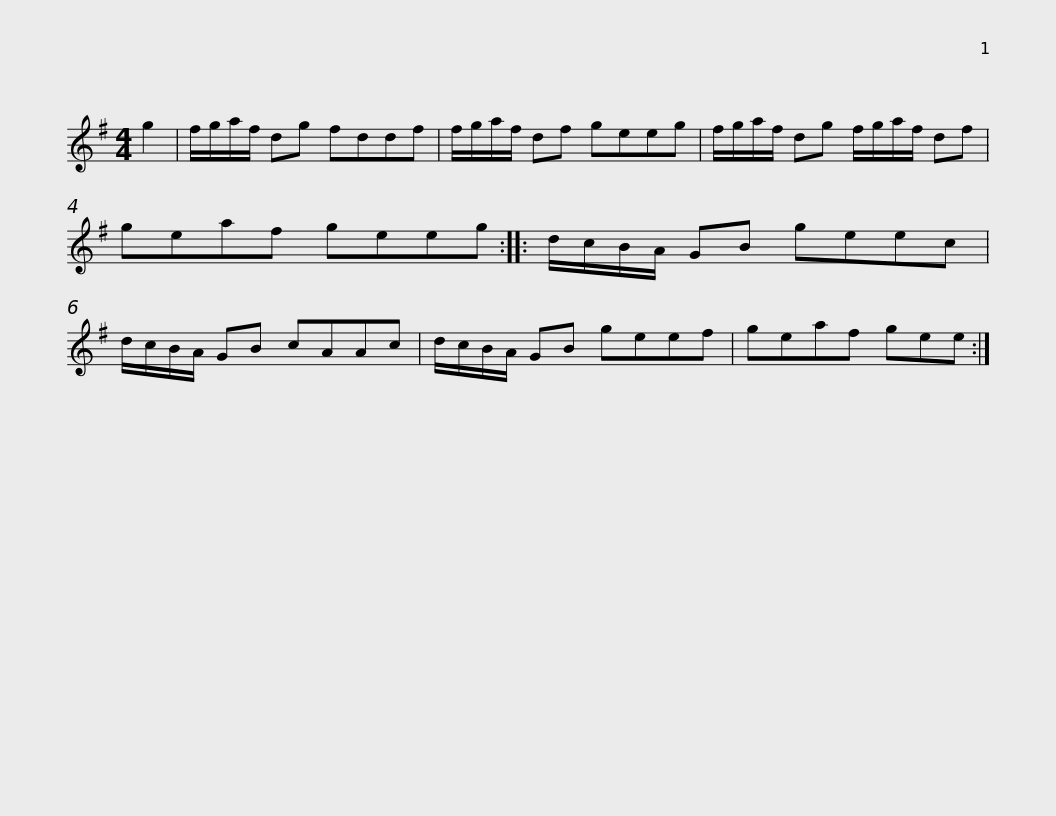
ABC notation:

X:1
L:1/8
M:4/4
I:linebreak $
K:G
V:1 treble
V:1
 g2 | f/g/a/f/ dg fddf | f/g/a/f/ df geeg | f/g/a/f/ dg f/g/a/f/ df | geaf geeg ::$ %5
 d/c/B/A/ GB geec | d/c/B/A/ GB cAAc | d/c/B/A/ GB geef | geaf gee :| %9
